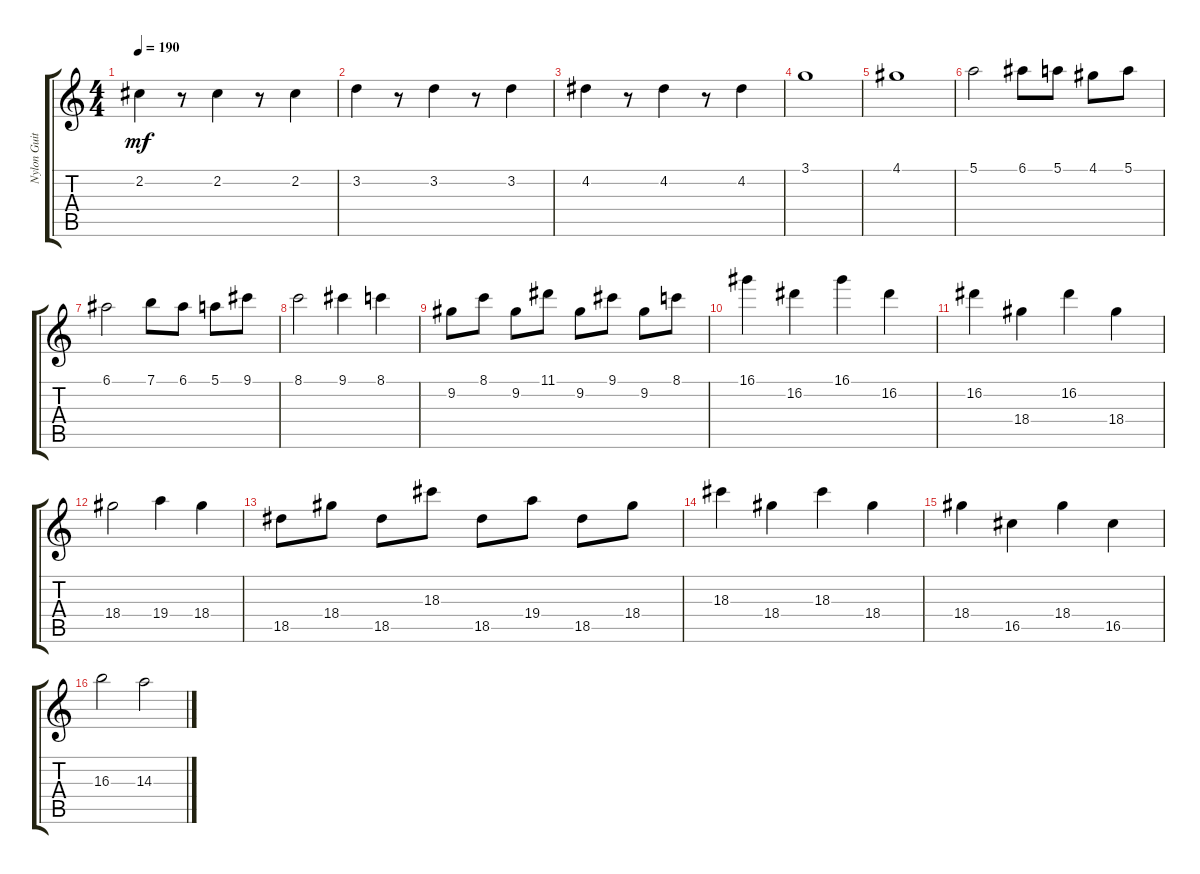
\track ("Nylon Guitar" "Nylon Guit") {instrument acousticguitarnylon}
\staff {score tabs}
\tuning (E4 B3 G3 D3 A2 E2) {hide}
\ts (4 4)
\tempo 190
\clef g2
\ks c
2.2.4{dy mf} r.8 2.2.4 r.8 2.2.4 |
3.2.4 r.8 3.2.4 r.8 3.2.4 |
4.2.4 r.8 4.2.4 r.8 4.2.4 |
3.1.1 |
4.1.1 |
5.1.2 6.1.8 5.1.8 4.1.8 5.1.8 |
6.1.2 7.1.8 6.1.8 5.1.8 9.1.8 |
8.1.2 9.1.4 8.1.4 |
9.2.8 8.1.8 9.2.8 11.1.8 9.2.8 9.1.8 9.2.8 8.1.8 |
16.1.4 16.2.4 16.1.4 16.2.4 |
16.2.4 18.4.4 16.2.4 18.4.4 |
18.4.2 19.4.4 18.4.4 |
18.5.8 18.4.8 18.5.8 18.3.8 18.5.8 19.4.8 18.5.8 18.4.8 |
18.3.4 18.4.4 18.3.4 18.4.4 |
18.4.4 16.5.4 18.4.4 16.5.4 |
16.3.2 14.3.2
